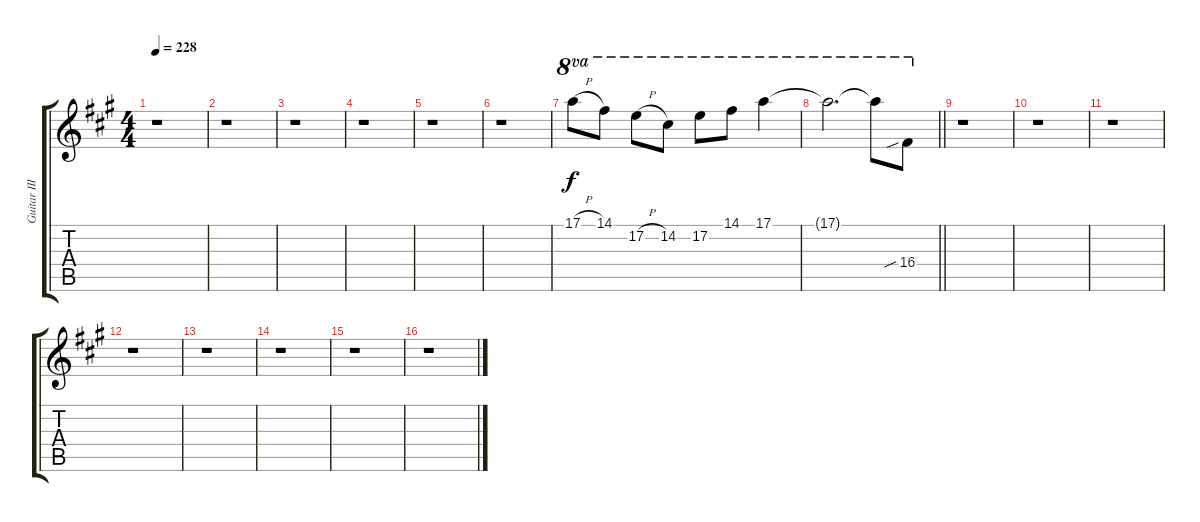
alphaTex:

\track ("Guitar III" "Guitar III") {mute instrument distortionguitar}
\staff {score tabs}
\tuning (E4 B3 G3 D3 A2 E2) {hide}
\ts (4 4)
\tempo 228
\clef g2
\ks a
r.1{dy f} |
r.1 |
r.1 |
r.1 |
r.1 |
r.1 |
17.1{h}.8{ot 8va} 14.1.8{ot 8va} 17.2{h}.8{ot 8va} 14.2.8{ot 8va} 17.2.8{ot 8va} 14.1.8{ot 8va} 17.1.4{ot 8va} |
\barLineRight lightlight
17.1{t}.2{d ot 8va} 17.1{t}.8{ot 8va} 16.4{sib}.8{ot 8va} |
r.1 |
r.1 |
r.1 |
r.1 |
r.1 |
r.1 |
r.1 |
r.1
